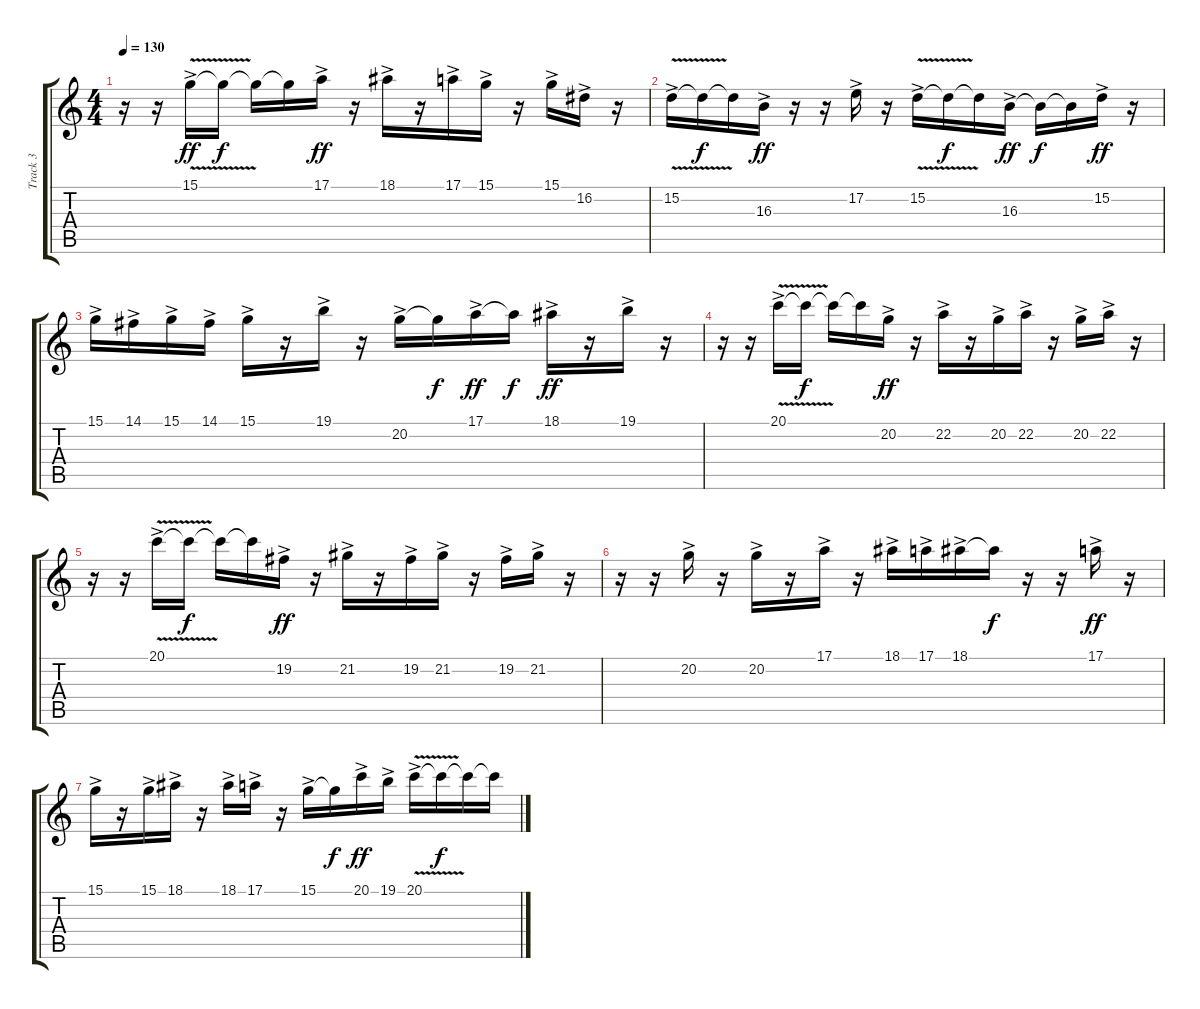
\track ("Track 3" "Track 3") {instrument clavinet}
\staff {score tabs}
\tuning (E4 B3 G3 D3 A2 E2) {hide}
\ts (4 4)
\tempo 130
\clef g2
\ks c
r.16{dy ff} r.16 15.1{v ac}.16 15.1{t}.16{dy f} 15.1{t}.16 15.1{t}.16 17.1{ac}.16{dy ff} r.16 18.1{ac}.16 r.16 17.1{ac}.16 15.1{ac}.16 r.16 15.1{ac}.16 16.2{ac}.16 r.16 |
15.2{v ac}.16 15.2{t}.16{dy f} 15.2{t}.16 16.3{ac}.16{dy ff} r.16 r.16 17.2{ac}.16 r.16 15.2{v ac}.16 15.2{t}.16{dy f} 15.2{t}.16 16.3{ac}.16{dy ff} 16.3{t}.16{dy f} 16.3{t}.16 15.2{ac}.16{dy ff} r.16 |
15.1{ac}.16 14.1{ac}.16 15.1{ac}.16 14.1{ac}.16 15.1{ac}.16 r.16 19.1{ac}.16 r.16 20.2{ac}.16 20.2{t}.16{dy f} 17.1{ac}.16{dy ff} 17.1{t}.16{dy f} 18.1{ac}.16{dy ff} r.16 19.1{ac}.16 r.16 |
r.16 r.16 20.1{v ac}.16 20.1{t}.16{dy f} 20.1{t}.16 20.1{t}.16 20.2{ac}.16{dy ff} r.16 22.2{ac}.16 r.16 20.2{ac}.16 22.2{ac}.16 r.16 20.2{ac}.16 22.2{ac}.16 r.16 |
r.16 r.16 20.1{v ac}.16 20.1{t}.16{dy f} 20.1{t}.16 20.1{t}.16 19.2{ac}.16{dy ff} r.16 21.2{ac}.16 r.16 19.2{ac}.16 21.2{ac}.16 r.16 19.2{ac}.16 21.2{ac}.16 r.16 |
r.16 r.16 20.2{ac}.16 r.16 20.2{ac}.16 r.16 17.1{ac}.16 r.16 18.1{ac}.16 17.1{ac}.16 18.1{ac}.16 18.1{t}.16{dy f} r.16 r.16 17.1{ac}.16{dy ff} r.16 |
15.1{ac}.16 r.16 15.1{ac}.16 18.1{ac}.16 r.16 18.1{ac}.16 17.1{ac}.16 r.16 15.1{ac}.16 15.1{t}.16{dy f} 20.1{ac}.16{dy ff} 19.1{ac}.16 20.1{v ac}.16 20.1{t}.16{dy f} 20.1{t}.16 20.1{t}.16
